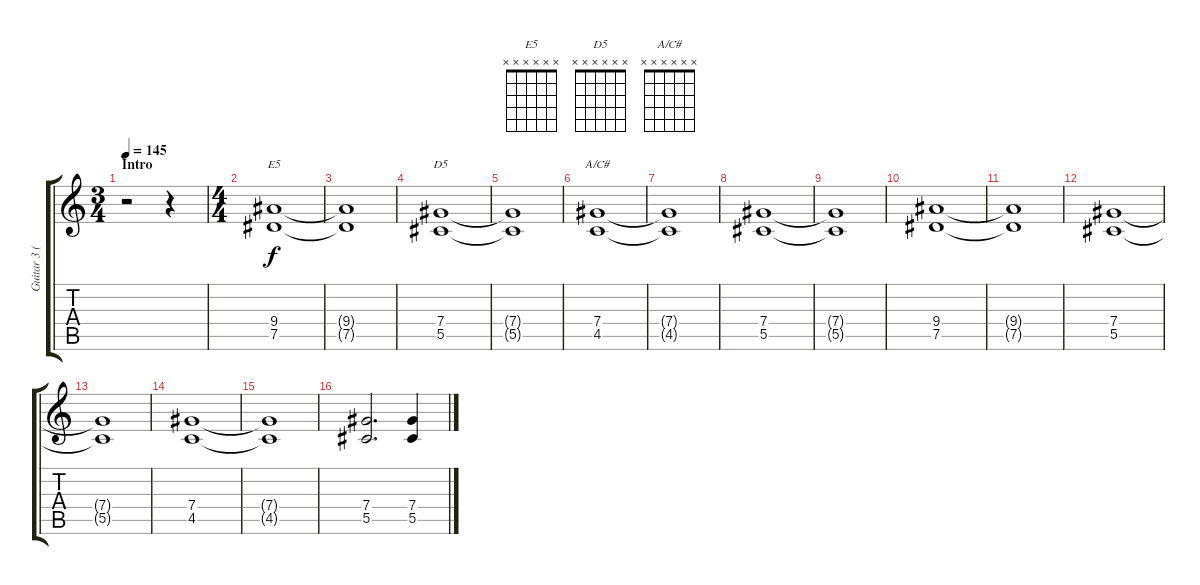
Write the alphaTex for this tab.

\track ("Guitar 3 (Izzy)" "Guitar 3 (") {instrument distortionguitar}
\staff {score tabs}
\tuning (Eb4 Bb3 Gb3 Db3 Ab2 Eb2) {hide}
\chord ("E5" x x x x x x)
\chord ("D5" x x x x x x)
\chord ("A/C#" x x x x x x)
\ts (3 4)
\section ("" "Intro")
\tempo 145
\clef g2
\ks c
r.2{dy f instrument distortionguitar} r.4 |
\ts (4 4)
(9.4 7.5).1{ch "E5"} |
(9.4{t} 7.5{t}).1 |
(7.4 5.5).1{ch "D5"} |
(7.4{t} 5.5{t}).1 |
(7.4 4.5).1{ch "A/C#"} |
(7.4{t} 4.5{t}).1 |
(7.4 5.5).1 |
(7.4{t} 5.5{t}).1 |
(9.4 7.5).1 |
(9.4{t} 7.5{t}).1 |
(7.4 5.5).1 |
(7.4{t} 5.5{t}).1 |
(7.4 4.5).1 |
(7.4{t} 4.5{t}).1 |
(7.4 5.5).2{d} (7.4 5.5).4
